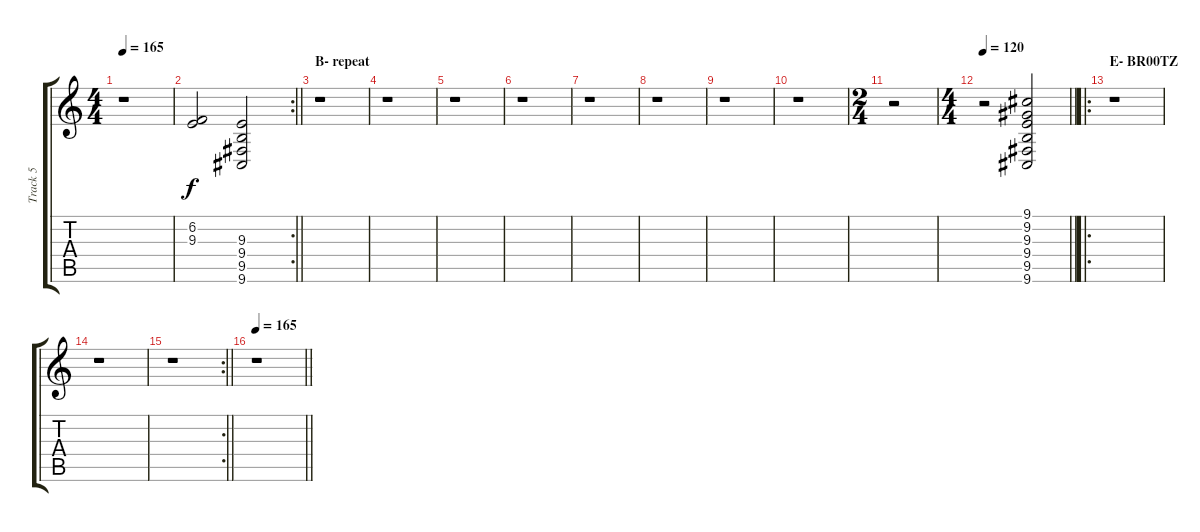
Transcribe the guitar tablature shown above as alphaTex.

\track ("Track 5" "Track 5") {instrument reversecymbal}
\staff {score tabs}
\tuning (E4 B3 G3 D3 A2 E2) {hide}
\ts (4 4)
\tempo 165
\clef g2
\ks c
r.1{dy f} |
\rc 2
\barLineRight lightlight
(6.2 9.3).2 (9.3 9.4 9.5 9.6).2 |
\section ("" "B- repeat")
r.1 |
r.1 |
r.1 |
r.1 |
r.1 |
r.1 |
r.1 |
r.1 |
\ts (2 4)
r.2 |
\ts (4 4)
\tempo 120
\barLineRight lightlight
r.2 (9.1 9.2 9.3 9.4 9.5 9.6).2 |
\ro
\section ("" "E- BR00TZ")
r.1 |
r.1 |
\rc 2
\barLineRight lightlight
r.1 |
\tempo 165
\barLineRight lightlight
r.1
